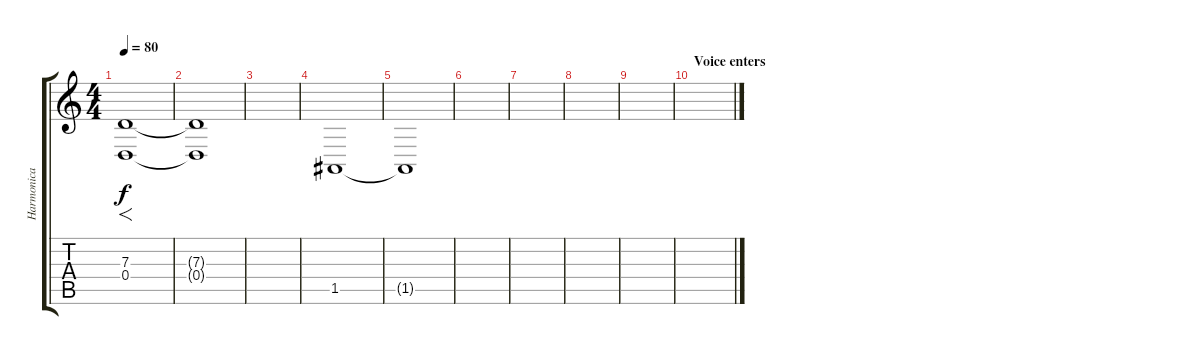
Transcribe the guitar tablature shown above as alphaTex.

\track ("Harmonica" "Harmonica") {instrument harmonica}
\staff {score tabs}
\tuning (E4 B3 G3 D3 A2 E2) {hide}
\ts (4 4)
\tempo 80
\clef g2
\ks c
(7.3 0.4).1{f dy f instrument harmonica} |
(7.3{t} 0.4{t}).1 |
|
1.5.1 |
1.5{t}.1 |
|
|
|
|
\section ("" "Voice enters")
